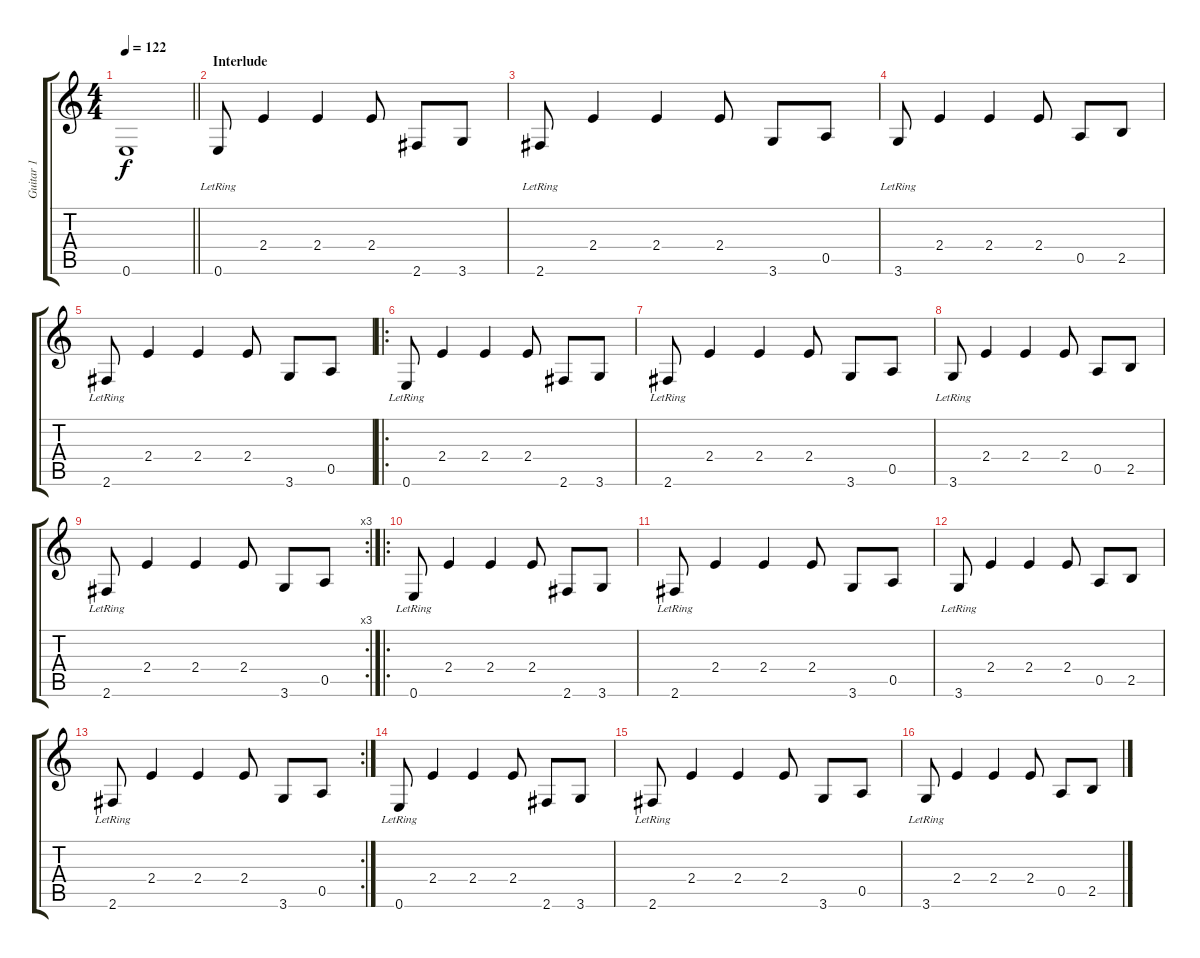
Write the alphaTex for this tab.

\track ("Guitar 1" "Guitar 1") {instrument electricguitarclean}
\staff {score tabs}
\tuning (E4 B3 G3 D3 A2 E2) {hide}
\ts (4 4)
\tempo 122
\clef g2
\barLineRight lightlight
\ks c
0.6.1{dy f} |
\section ("" "Interlude")
0.6{lr}.8 2.4.4 2.4.4 2.4.8 2.6.8 3.6.8 |
2.6{lr}.8 2.4.4 2.4.4 2.4.8 3.6.8 0.5.8 |
3.6{lr}.8 2.4.4 2.4.4 2.4.8 0.5.8 2.5.8 |
2.6{lr}.8 2.4.4 2.4.4 2.4.8 3.6.8 0.5.8 |
\ro
0.6{lr}.8 2.4.4 2.4.4 2.4.8 2.6.8 3.6.8 |
2.6{lr}.8 2.4.4 2.4.4 2.4.8 3.6.8 0.5.8 |
3.6{lr}.8 2.4.4 2.4.4 2.4.8 0.5.8 2.5.8 |
\rc 3
2.6{lr}.8 2.4.4 2.4.4 2.4.8 3.6.8 0.5.8 |
\ro
0.6{lr}.8 2.4.4 2.4.4 2.4.8 2.6.8 3.6.8 |
2.6{lr}.8 2.4.4 2.4.4 2.4.8 3.6.8 0.5.8 |
3.6{lr}.8 2.4.4 2.4.4 2.4.8 0.5.8 2.5.8 |
\rc 2
2.6{lr}.8 2.4.4 2.4.4 2.4.8 3.6.8 0.5.8 |
0.6{lr}.8 2.4.4 2.4.4 2.4.8 2.6.8 3.6.8 |
2.6{lr}.8 2.4.4 2.4.4 2.4.8 3.6.8 0.5.8 |
3.6{lr}.8 2.4.4 2.4.4 2.4.8 0.5.8 2.5.8
